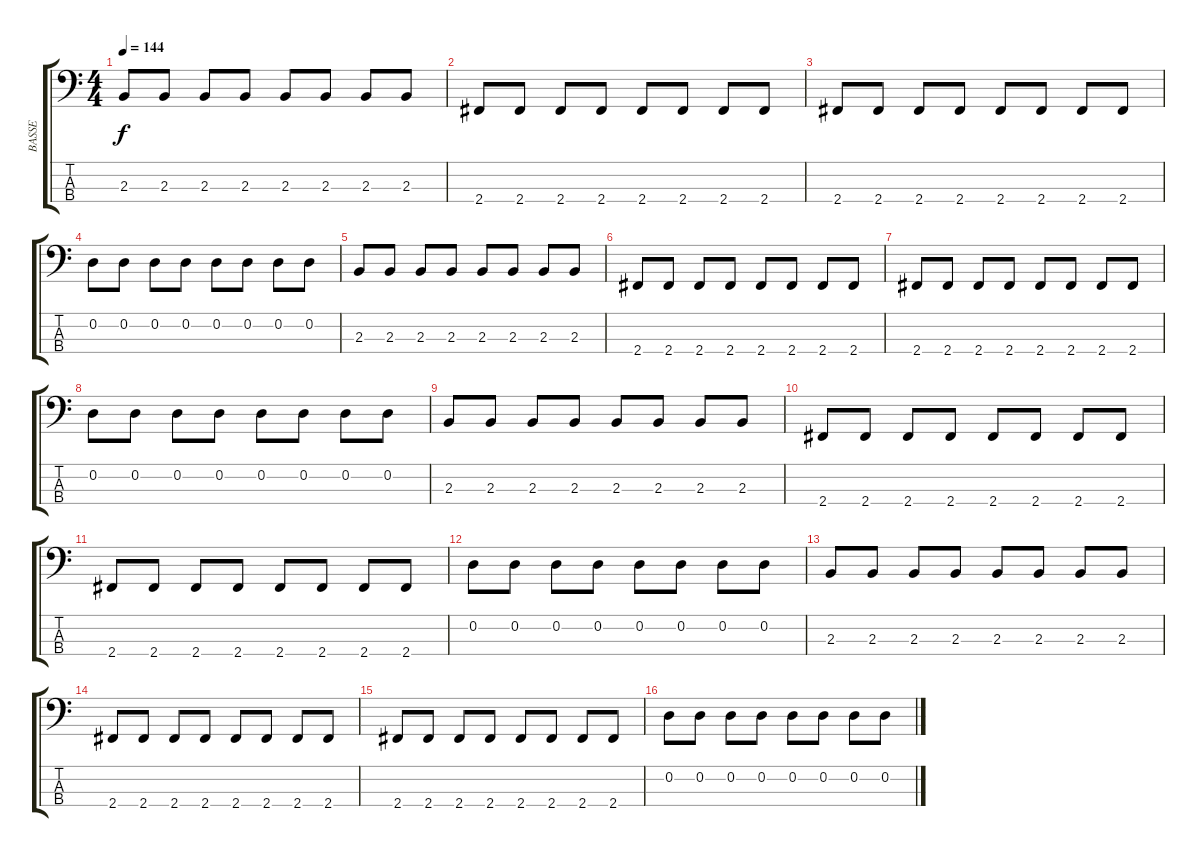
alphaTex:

\track ("BASSE" "BASSE") {instrument slapbass2}
\staff {score tabs}
\tuning (G2 D2 A1 E1) {hide}
\ts (4 4)
\tempo 144
\clef f4
\ks c
2.3.8{dy f} 2.3.8 2.3.8 2.3.8 2.3.8 2.3.8 2.3.8 2.3.8 |
2.4.8 2.4.8 2.4.8 2.4.8 2.4.8 2.4.8 2.4.8 2.4.8 |
2.4.8 2.4.8 2.4.8 2.4.8 2.4.8 2.4.8 2.4.8 2.4.8 |
0.2.8 0.2.8 0.2.8 0.2.8 0.2.8 0.2.8 0.2.8 0.2.8 |
2.3.8 2.3.8 2.3.8 2.3.8 2.3.8 2.3.8 2.3.8 2.3.8 |
2.4.8 2.4.8 2.4.8 2.4.8 2.4.8 2.4.8 2.4.8 2.4.8 |
2.4.8 2.4.8 2.4.8 2.4.8 2.4.8 2.4.8 2.4.8 2.4.8 |
0.2.8 0.2.8 0.2.8 0.2.8 0.2.8 0.2.8 0.2.8 0.2.8 |
2.3.8 2.3.8 2.3.8 2.3.8 2.3.8 2.3.8 2.3.8 2.3.8 |
2.4.8 2.4.8 2.4.8 2.4.8 2.4.8 2.4.8 2.4.8 2.4.8 |
2.4.8 2.4.8 2.4.8 2.4.8 2.4.8 2.4.8 2.4.8 2.4.8 |
0.2.8 0.2.8 0.2.8 0.2.8 0.2.8 0.2.8 0.2.8 0.2.8 |
2.3.8 2.3.8 2.3.8 2.3.8 2.3.8 2.3.8 2.3.8 2.3.8 |
2.4.8 2.4.8 2.4.8 2.4.8 2.4.8 2.4.8 2.4.8 2.4.8 |
2.4.8 2.4.8 2.4.8 2.4.8 2.4.8 2.4.8 2.4.8 2.4.8 |
0.2.8 0.2.8 0.2.8 0.2.8 0.2.8 0.2.8 0.2.8 0.2.8
